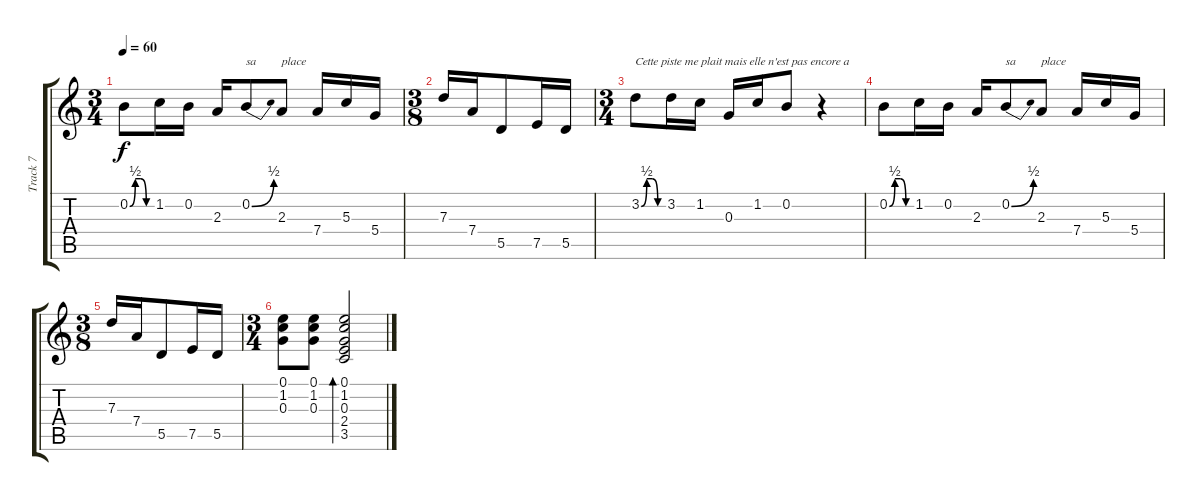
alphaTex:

\track ("Track 7" "Track 7") {instrument electricguitarclean}
\staff {score tabs}
\tuning (E4 B3 G3 D3 A2 E2) {hide}
\ts (3 4)
\tempo 60
\clef g2
\ks c
0.2{be (custom 0 0 15 2 30 2 45 0 60 0)}.8{dy f} 1.2.16 0.2.16 2.3.16 0.2{be (bend 0 0 60 2)}.8{txt "sa"} 2.3.8{txt "place"} 7.4.16 5.3.16 5.4.16 |
\ts (3 8)
7.3.16 7.4.16 5.5.8 7.5.16 5.5.16 |
\ts (3 4)
3.2{be (custom 0 0 15 2 30 2 45 0 60 0)}.8{txt "Cette piste me plait mais elle n'est pas encore a "} 3.2.16 1.2.16 0.3.16 1.2.16 0.2.8 r.4 |
0.2{be (custom 0 0 15 2 30 2 45 0 60 0)}.8 1.2.16 0.2.16 2.3.16 0.2{be (bend 0 0 60 2)}.8{txt "sa"} 2.3.8{txt "place"} 7.4.16 5.3.16 5.4.16 |
\ts (3 8)
7.3.16 7.4.16 5.5.8 7.5.16 5.5.16 |
\ts (3 4)
(0.1 1.2 0.3).8 (0.1 1.2 0.3).8 (0.1 1.2 0.3 2.4 3.5).2{bd 480}
